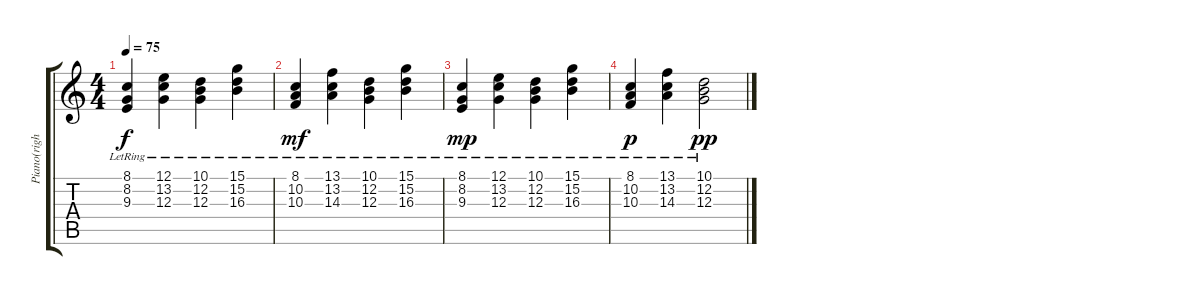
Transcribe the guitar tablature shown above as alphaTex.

\track ("Piano(right hand)" "Piano(righ") {instrument brightacousticpiano}
\staff {score tabs}
\tuning (E4 B3 G3 D3 A2 E2) {hide}
\ts (4 4)
\tempo 75
\clef g2
\ks c
(8.1{lr} 8.2{lr} 9.3{lr}).4{dy f} (12.1{lr} 13.2{lr} 12.3{lr}).4 (10.1{lr} 12.2{lr} 12.3{lr}).4 (15.1{lr} 15.2{lr} 16.3{lr}).4 |
(8.1{lr} 10.2{lr} 10.3{lr}).4{dy mf} (13.1{lr} 13.2{lr} 14.3{lr}).4 (10.1{lr} 12.2{lr} 12.3{lr}).4 (15.1{lr} 15.2{lr} 16.3{lr}).4 |
(8.1{lr} 8.2{lr} 9.3{lr}).4{dy mp} (12.1{lr} 13.2{lr} 12.3{lr}).4 (10.1{lr} 12.2{lr} 12.3{lr}).4 (15.1{lr} 15.2{lr} 16.3{lr}).4 |
(8.1{lr} 10.2{lr} 10.3{lr}).4{dy p} (13.1{lr} 13.2{lr} 14.3{lr}).4 (10.1{lr} 12.2{lr} 12.3{lr}).2{dy pp}
